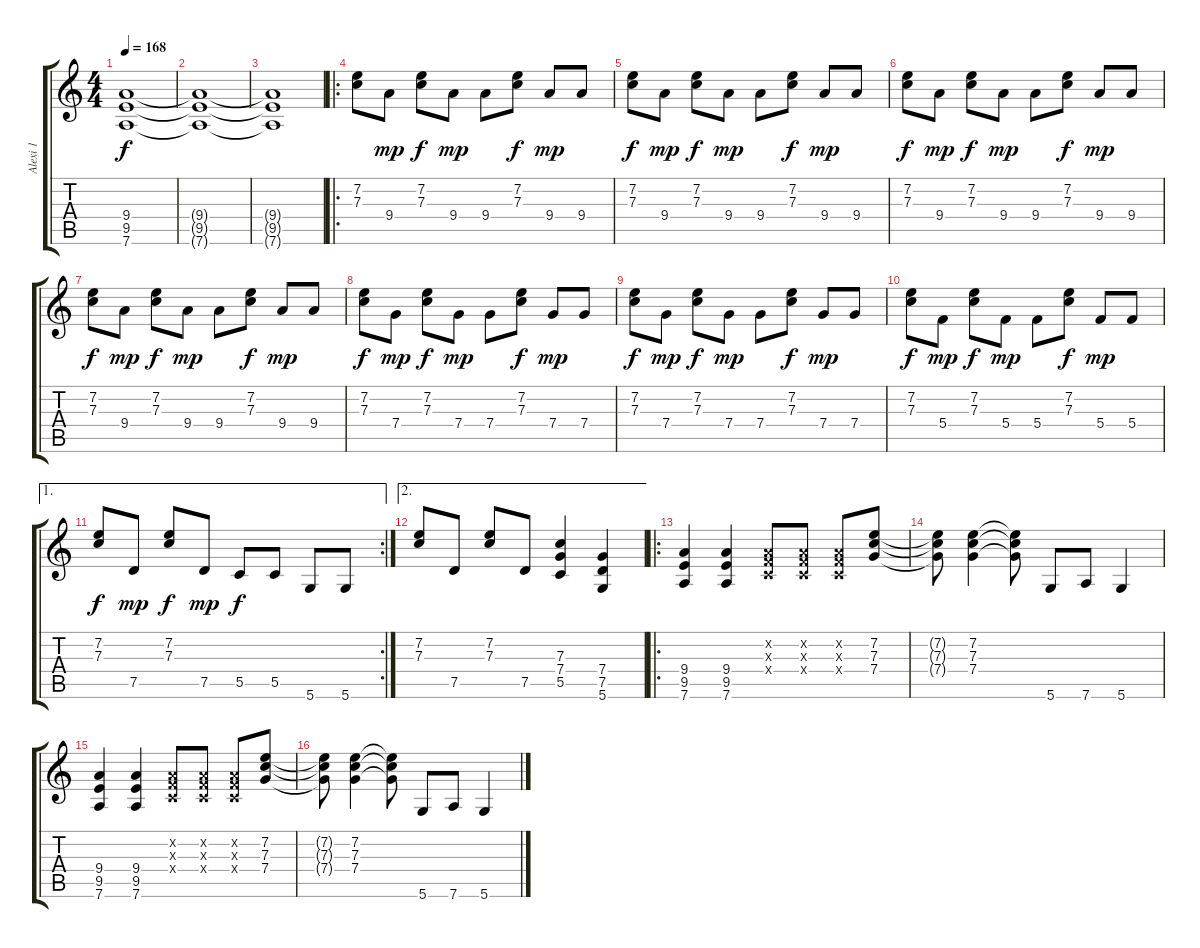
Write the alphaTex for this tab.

\track ("Alexi 1" "Alexi 1") {instrument distortionguitar}
\staff {score tabs}
\tuning (D4 A3 F3 C3 G2 D2) {hide}
\ts (4 4)
\tempo 168
\clef g2
\ks c
(9.4{t} 9.5{t} 7.6{t}).1{dy f} |
(9.4{t} 9.5{t} 7.6{t}).1 |
(9.4{t} 9.5{t} 7.6{t}).1 |
\ro
(7.2 7.3).8{volume 10} 9.4.8{dy mp} (7.2 7.3).8{dy f} 9.4.8{dy mp} 9.4.8 (7.2 7.3).8{dy f} 9.4.8{dy mp} 9.4.8 |
(7.2 7.3).8{dy f} 9.4.8{dy mp} (7.2 7.3).8{dy f} 9.4.8{dy mp} 9.4.8 (7.2 7.3).8{dy f} 9.4.8{dy mp} 9.4.8 |
(7.2 7.3).8{dy f} 9.4.8{dy mp} (7.2 7.3).8{dy f} 9.4.8{dy mp} 9.4.8 (7.2 7.3).8{dy f} 9.4.8{dy mp} 9.4.8 |
(7.2 7.3).8{dy f} 9.4.8{dy mp} (7.2 7.3).8{dy f} 9.4.8{dy mp} 9.4.8 (7.2 7.3).8{dy f} 9.4.8{dy mp} 9.4.8 |
(7.2 7.3).8{dy f} 7.4.8{dy mp} (7.2 7.3).8{dy f} 7.4.8{dy mp} 7.4.8 (7.2 7.3).8{dy f} 7.4.8{dy mp} 7.4.8 |
(7.2 7.3).8{dy f} 7.4.8{dy mp} (7.2 7.3).8{dy f} 7.4.8{dy mp} 7.4.8 (7.2 7.3).8{dy f} 7.4.8{dy mp} 7.4.8 |
(7.2 7.3).8{dy f} 5.4.8{dy mp} (7.2 7.3).8{dy f} 5.4.8{dy mp} 5.4.8 (7.2 7.3).8{dy f} 5.4.8{dy mp} 5.4.8 |
\ae 1
\rc 2
(7.2 7.3).8{dy f} 7.5.8{dy mp} (7.2 7.3).8{dy f} 7.5.8{dy mp} 5.5.8{dy f} 5.5.8 5.6.8 5.6.8 |
\ae 2
(7.2 7.3).8 7.5.8 (7.2 7.3).8 7.5.8 (7.3 7.4 5.5).4 (7.4 7.5 5.6).4 |
\ro
(9.4 9.5 7.6).4{volume 16} (9.4 9.5 7.6).4 (0.2{x} 0.3{x} 0.4{x}).8 (0.2{x} 0.3{x} 0.4{x}).8 (0.2{x} 0.3{x} 0.4{x}).8 (7.2 7.3 7.4).8 |
(7.2{t} 7.3{t} 7.4{t}).8 (7.2 7.3 7.4).4 (7.2{t} 7.3{t} 7.4{t}).8 5.6.8 7.6.8 5.6.4 |
(9.4 9.5 7.6).4 (9.4 9.5 7.6).4 (0.2{x} 0.3{x} 0.4{x}).8 (0.2{x} 0.3{x} 0.4{x}).8 (0.2{x} 0.3{x} 0.4{x}).8 (7.2 7.3 7.4).8 |
(7.2{t} 7.3{t} 7.4{t}).8 (7.2 7.3 7.4).4 (7.2{t} 7.3{t} 7.4{t}).8 5.6.8 7.6.8 5.6.4
